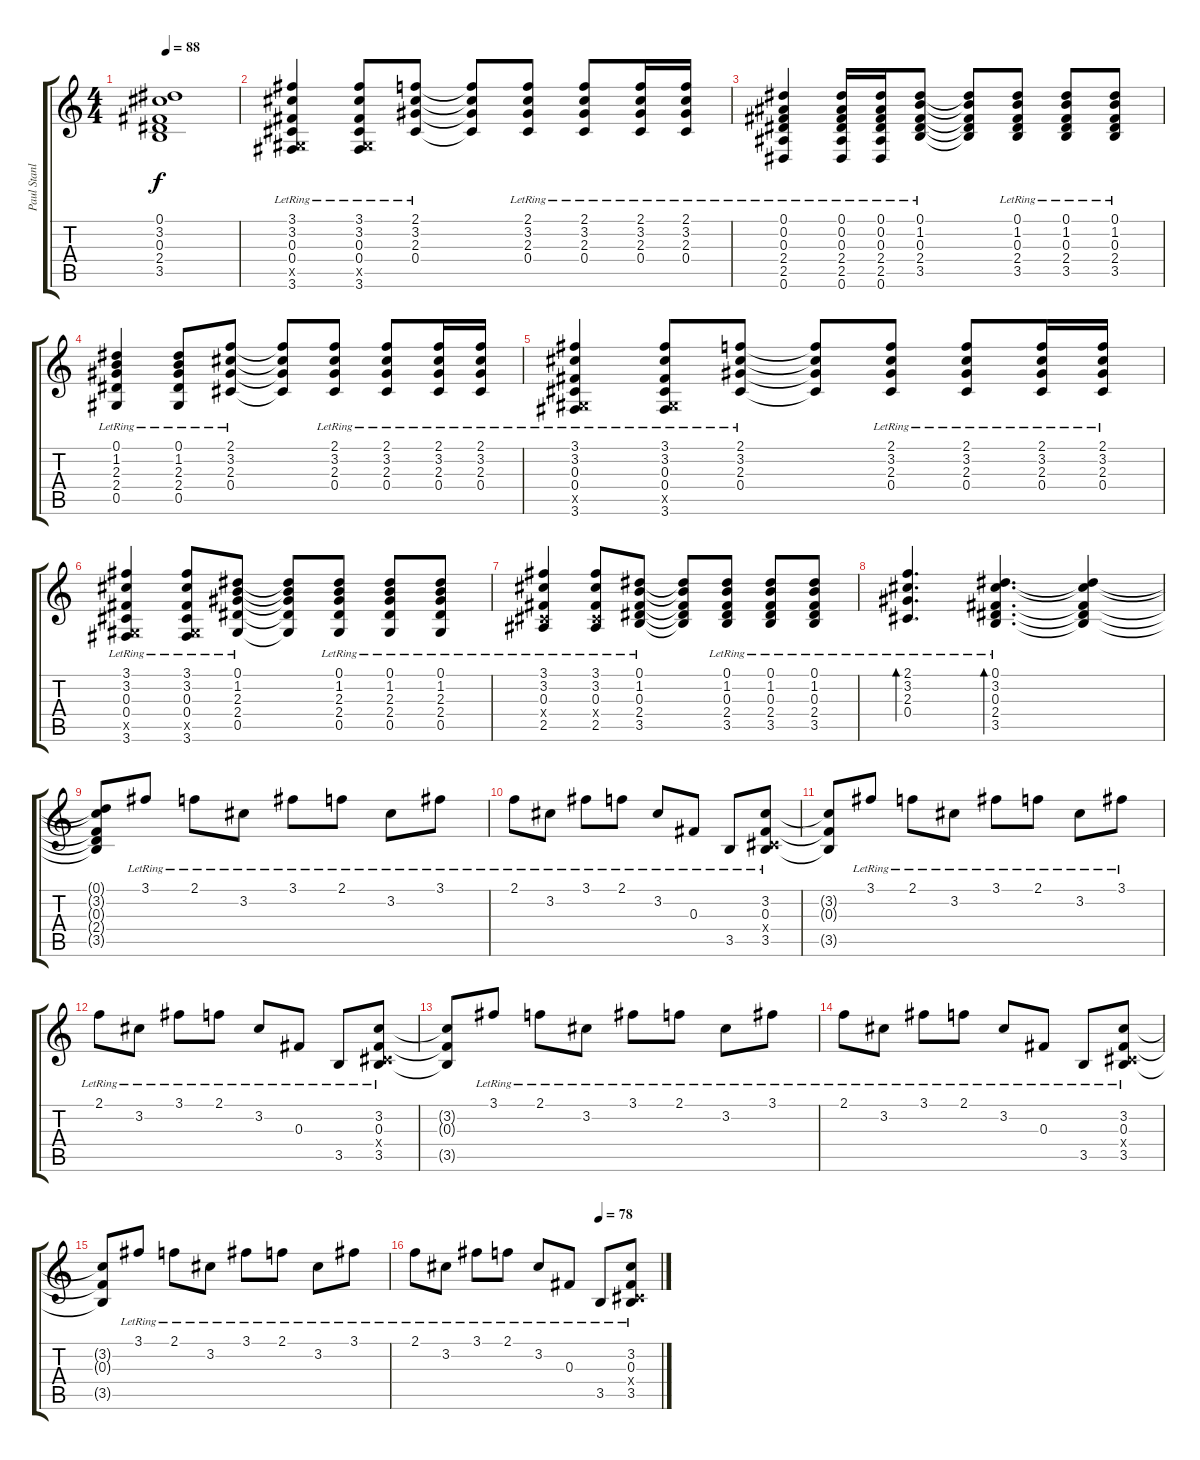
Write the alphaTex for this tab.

\track ("Paul Stanley (Gtr. 1)" "Paul Stanl") {instrument acousticguitarsteel}
\staff {score tabs}
\tuning (Eb4 Bb3 Gb3 Db3 Ab2 Eb2) {hide}
\ts (4 4)
\tempo 88
\clef g2
\ks c
(0.1{t} 3.2{t} 0.3{t} 2.4{t} 3.5{t}).1{dy f} |
(3.1{lr} 3.2{lr} 0.3{lr} 0.4{lr} 0.5{x} 3.6{lr}).4 (3.1{lr} 3.2{lr} 0.3{lr} 0.4{lr} 0.5{x} 3.6{lr}).8 (2.1{lr} 3.2{lr} 2.3{lr} 0.4{lr}).8 (2.1{t} 3.2{t} 2.3{t} 0.4{t}).8 (2.1{lr} 3.2{lr} 2.3{lr} 0.4{lr}).8 (2.1{lr} 3.2{lr} 2.3{lr} 0.4{lr}).8 (2.1{lr} 3.2{lr} 2.3{lr} 0.4{lr}).16 (2.1{lr} 3.2{lr} 2.3{lr} 0.4{lr}).16 |
(0.1{lr} 0.2{lr} 0.3{lr} 2.4{lr} 2.5{lr} 0.6{lr}).4 (0.1{lr} 0.2{lr} 0.3{lr} 2.4{lr} 2.5{lr} 0.6{lr}).16 (0.1{lr} 0.2{lr} 0.3{lr} 2.4{lr} 2.5{lr} 0.6{lr}).16 (0.1{lr} 1.2{lr} 0.3{lr} 2.4{lr} 3.5{lr}).8 (0.1{t} 1.2{t} 0.3{t} 2.4{t} 3.5{t}).8 (0.1{lr} 1.2{lr} 0.3{lr} 2.4{lr} 3.5{lr}).8 (0.1{lr} 1.2{lr} 0.3{lr} 2.4{lr} 3.5{lr}).8 (0.1{lr} 1.2{lr} 0.3{lr} 2.4{lr} 3.5{lr}).8 |
(0.1{lr} 1.2{lr} 2.3{lr} 2.4{lr} 0.5{lr}).4 (0.1{lr} 1.2{lr} 2.3{lr} 2.4{lr} 0.5{lr}).8 (2.1{lr} 3.2{lr} 2.3{lr} 0.4{lr}).8 (2.1{t} 3.2{t} 2.3{t} 0.4{t}).8 (2.1{lr} 3.2{lr} 2.3{lr} 0.4{lr}).8 (2.1{lr} 3.2{lr} 2.3{lr} 0.4{lr}).8 (2.1{lr} 3.2{lr} 2.3{lr} 0.4{lr}).16 (2.1{lr} 3.2{lr} 2.3{lr} 0.4{lr}).16 |
(3.1{lr} 3.2{lr} 0.3{lr} 0.4{lr} 0.5{x} 3.6{lr}).4 (3.1{lr} 3.2{lr} 0.3{lr} 0.4{lr} 0.5{x} 3.6{lr}).8 (2.1{lr} 3.2{lr} 2.3{lr} 0.4{lr}).8 (2.1{t} 3.2{t} 2.3{t} 0.4{t}).8 (2.1{lr} 3.2{lr} 2.3{lr} 0.4{lr}).8 (2.1{lr} 3.2{lr} 2.3{lr} 0.4{lr}).8 (2.1{lr} 3.2{lr} 2.3{lr} 0.4{lr}).16 (2.1{lr} 3.2{lr} 2.3{lr} 0.4{lr}).16 |
(3.1{lr} 3.2{lr} 0.3{lr} 0.4{lr} 0.5{x} 3.6{lr}).4 (3.1{lr} 3.2{lr} 0.3{lr} 0.4{lr} 0.5{x} 3.6{lr}).8 (0.1{lr} 1.2{lr} 2.3{lr} 2.4{lr} 0.5{lr}).8 (0.1{t} 1.2{t} 2.3{t} 2.4{t} 0.5{t}).8 (0.1{lr} 1.2{lr} 2.3{lr} 2.4{lr} 0.5{lr}).8 (0.1{lr} 1.2{lr} 2.3{lr} 2.4{lr} 0.5{lr}).8 (0.1{lr} 1.2{lr} 2.3{lr} 2.4{lr} 0.5{lr}).8 |
(3.1{lr} 3.2{lr} 0.3{lr} 0.4{x} 2.5{lr}).4 (3.1{lr} 3.2{lr} 0.3{lr} 0.4{x} 2.5{lr}).8 (0.1{lr} 1.2{lr} 0.3{lr} 2.4{lr} 3.5{lr}).8 (0.1{t} 1.2{t} 0.3{t} 2.4{t} 3.5{t}).8 (0.1{lr} 1.2{lr} 0.3{lr} 2.4{lr} 3.5{lr}).8 (0.1{lr} 1.2{lr} 0.3{lr} 2.4{lr} 3.5{lr}).8 (0.1{lr} 1.2{lr} 0.3{lr} 2.4{lr} 3.5{lr}).8 |
(2.1{lr} 3.2{lr} 2.3{lr} 0.4{lr}).4{d bd 60} (0.1{lr} 3.2{lr} 0.3{lr} 2.4{lr} 3.5{lr}).4{d bd 60} (0.1{t} 3.2{t} 0.3{t} 2.4{t} 3.5{t}).4 |
(0.1{t} 3.2{t} 0.3{t} 2.4{t} 3.5{t}).8 3.1{lr}.8 2.1{lr}.8 3.2{lr}.8 3.1{lr}.8 2.1{lr}.8 3.2{lr}.8 3.1{lr}.8 |
2.1{lr}.8 3.2{lr}.8 3.1{lr}.8 2.1{lr}.8 3.2{lr}.8 0.3{lr}.8 3.5{lr}.8 (3.2{lr} 0.3{lr} 0.4{x} 3.5{lr}).8 |
(3.2{t} 0.3{t} 3.5{t}).8 3.1{lr}.8 2.1{lr}.8 3.2{lr}.8 3.1{lr}.8 2.1{lr}.8 3.2{lr}.8 3.1{lr}.8 |
2.1{lr}.8 3.2{lr}.8 3.1{lr}.8 2.1{lr}.8 3.2{lr}.8 0.3{lr}.8 3.5{lr}.8 (3.2{lr} 0.3{lr} 0.4{x} 3.5{lr}).8 |
(3.2{t} 0.3{t} 3.5{t}).8 3.1{lr}.8 2.1{lr}.8 3.2{lr}.8 3.1{lr}.8 2.1{lr}.8 3.2{lr}.8 3.1{lr}.8 |
2.1{lr}.8 3.2{lr}.8 3.1{lr}.8 2.1{lr}.8 3.2{lr}.8 0.3{lr}.8 3.5{lr}.8 (3.2{lr} 0.3{lr} 0.4{x} 3.5{lr}).8{volume 0} |
(3.2{t} 0.3{t} 3.5{t}).8 3.1{lr}.8 2.1{lr}.8 3.2{lr}.8 3.1{lr}.8 2.1{lr}.8 3.2{lr}.8 3.1{lr}.8 |
\tempo (78 0.75)
2.1{lr}.8 3.2{lr}.8 3.1{lr}.8 2.1{lr}.8 3.2{lr}.8 0.3{lr}.8 3.5{lr}.8 (3.2{lr} 0.3{lr} 0.4{x} 3.5{lr}).8
